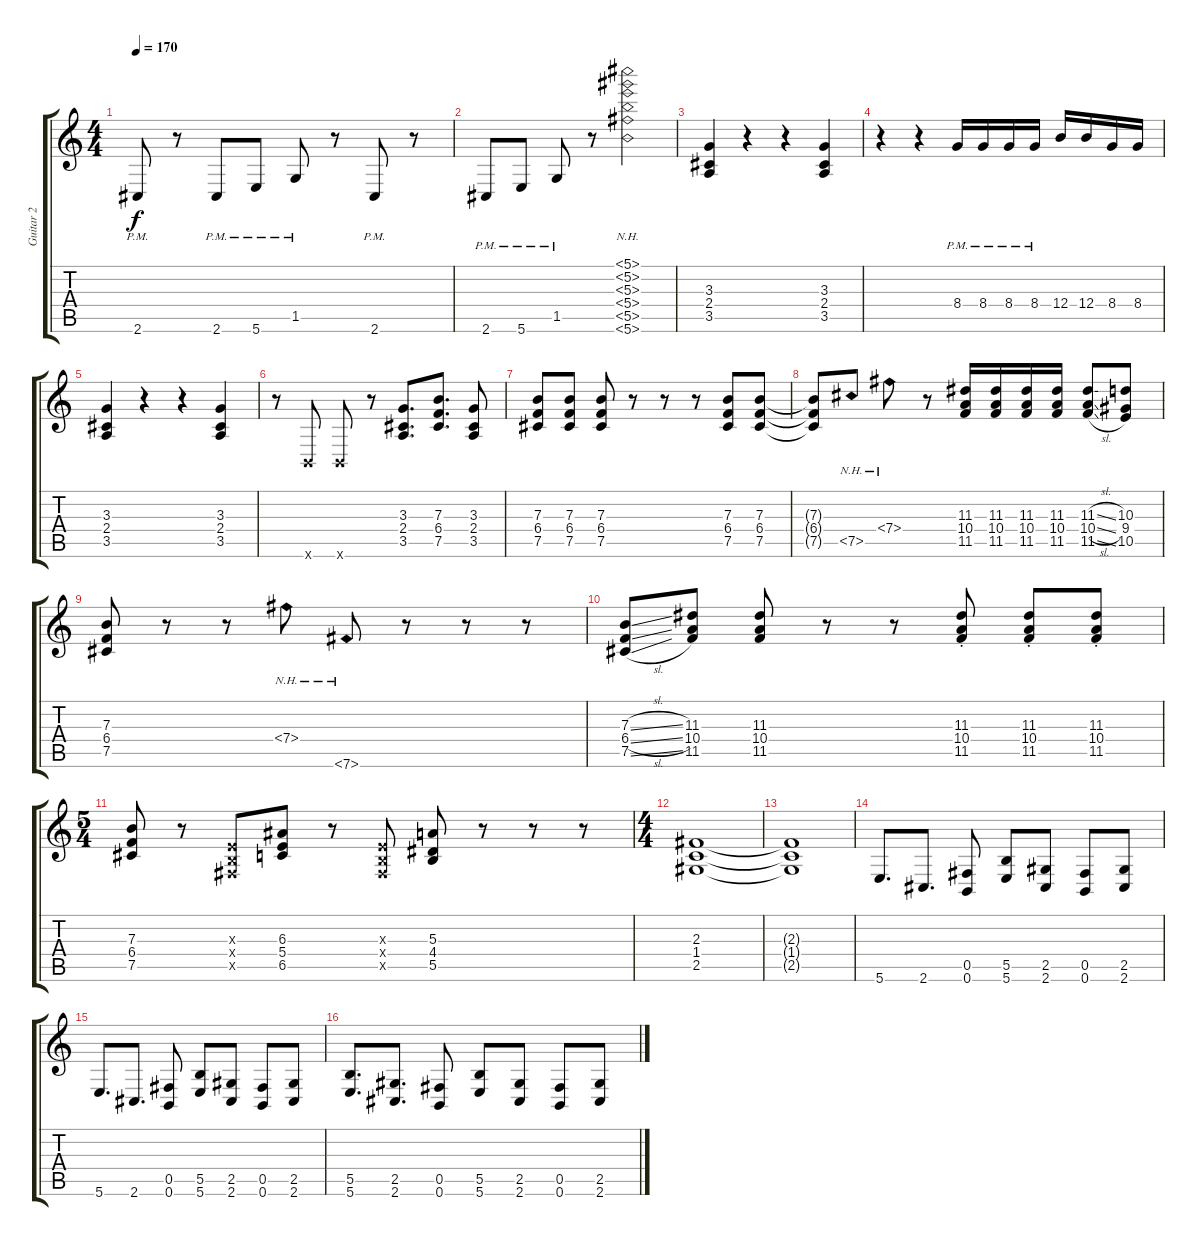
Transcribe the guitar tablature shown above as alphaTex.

\track ("Guitar 2" "Guitar 2") {instrument distortionguitar}
\staff {score tabs}
\tuning (Db4 Ab3 E3 B2 Gb2 B1) {hide}
\ts (4 4)
\tempo 170
\clef g2
\ks c
2.6{pm}.8{dy f} r.8 2.6{pm}.8 5.6{pm}.8 1.5{pm}.8 r.8 2.6{pm}.8 r.8 |
2.6{pm}.8 5.6{pm}.8 1.5{pm}.8 r.8 (5.1{nh} 5.2{nh} 5.3{nh} 5.4{nh} 5.5{nh} 5.6{nh}).2 |
(3.3 2.4 3.5).4 r.4 r.4 (3.3 2.4 3.5).4 |
r.4 r.4 8.4{pm}.16 8.4{pm}.16 8.4{pm}.16 8.4{pm}.16 12.4.16 12.4.16 8.4.16 8.4.16 |
(3.3 2.4 3.5).4 r.4 r.4 (3.3 2.4 3.5).4 |
r.8 0.6{x}.8 0.6{x}.8 r.8 (3.3 2.4 3.5).8{d} (7.3 6.4 7.5).8{d} (3.3 2.4 3.5).8 |
(7.3 6.4 7.5).8 (7.3 6.4 7.5).8 (7.3 6.4 7.5).8 r.8 r.8 r.8 (7.3 6.4 7.5).8 (7.3 6.4 7.5).8 |
(7.3{t} 6.4{t} 7.5{t}).8 7.5{nh}.8 7.4{nh}.8 r.8 (11.3 10.4 11.5).16 (11.3 10.4 11.5).16 (11.3 10.4 11.5).16 (11.3 10.4 11.5).16 (11.3{sl} 10.4{sl} 11.5{sl}).8 (10.3 9.4 10.5).8 |
(7.3 6.4 7.5).8 r.8 r.8 7.4{nh}.8 7.6{nh}.8 r.8 r.8 r.8 |
(7.3{sl} 6.4{sl} 7.5{sl}).8 (11.3 10.4 11.5).8 (11.3 10.4 11.5).8 r.8 r.8 (11.3{st} 10.4{st} 11.5{st}).8 (11.3{st} 10.4{st} 11.5{st}).8 (11.3{st} 10.4{st} 11.5{st}).8 |
\ts (5 4)
(7.3 6.4 7.5).8 r.8 (0.3{x} 0.4{x} 0.5{x}).8 (6.3 5.4 6.5).8 r.8 (0.3{x} 0.4{x} 0.5{x}).8 (5.3 4.4 5.5).8 r.8 r.8 r.8 |
\ts (4 4)
(2.3 1.4 2.5).1 |
(2.3{t} 1.4{t} 2.5{t}).1 |
5.6.8{d} 2.6.8{d} (0.5 0.6).8 (5.5 5.6).8 (2.5 2.6).8 (0.5 0.6).8 (2.5 2.6).8 |
5.6.8{d} 2.6.8{d} (0.5 0.6).8 (5.5 5.6).8 (2.5 2.6).8 (0.5 0.6).8 (2.5 2.6).8 |
(5.5 5.6).8{d} (2.5 2.6).8{d} (0.5 0.6).8 (5.5 5.6).8 (2.5 2.6).8 (0.5 0.6).8 (2.5 2.6).8
